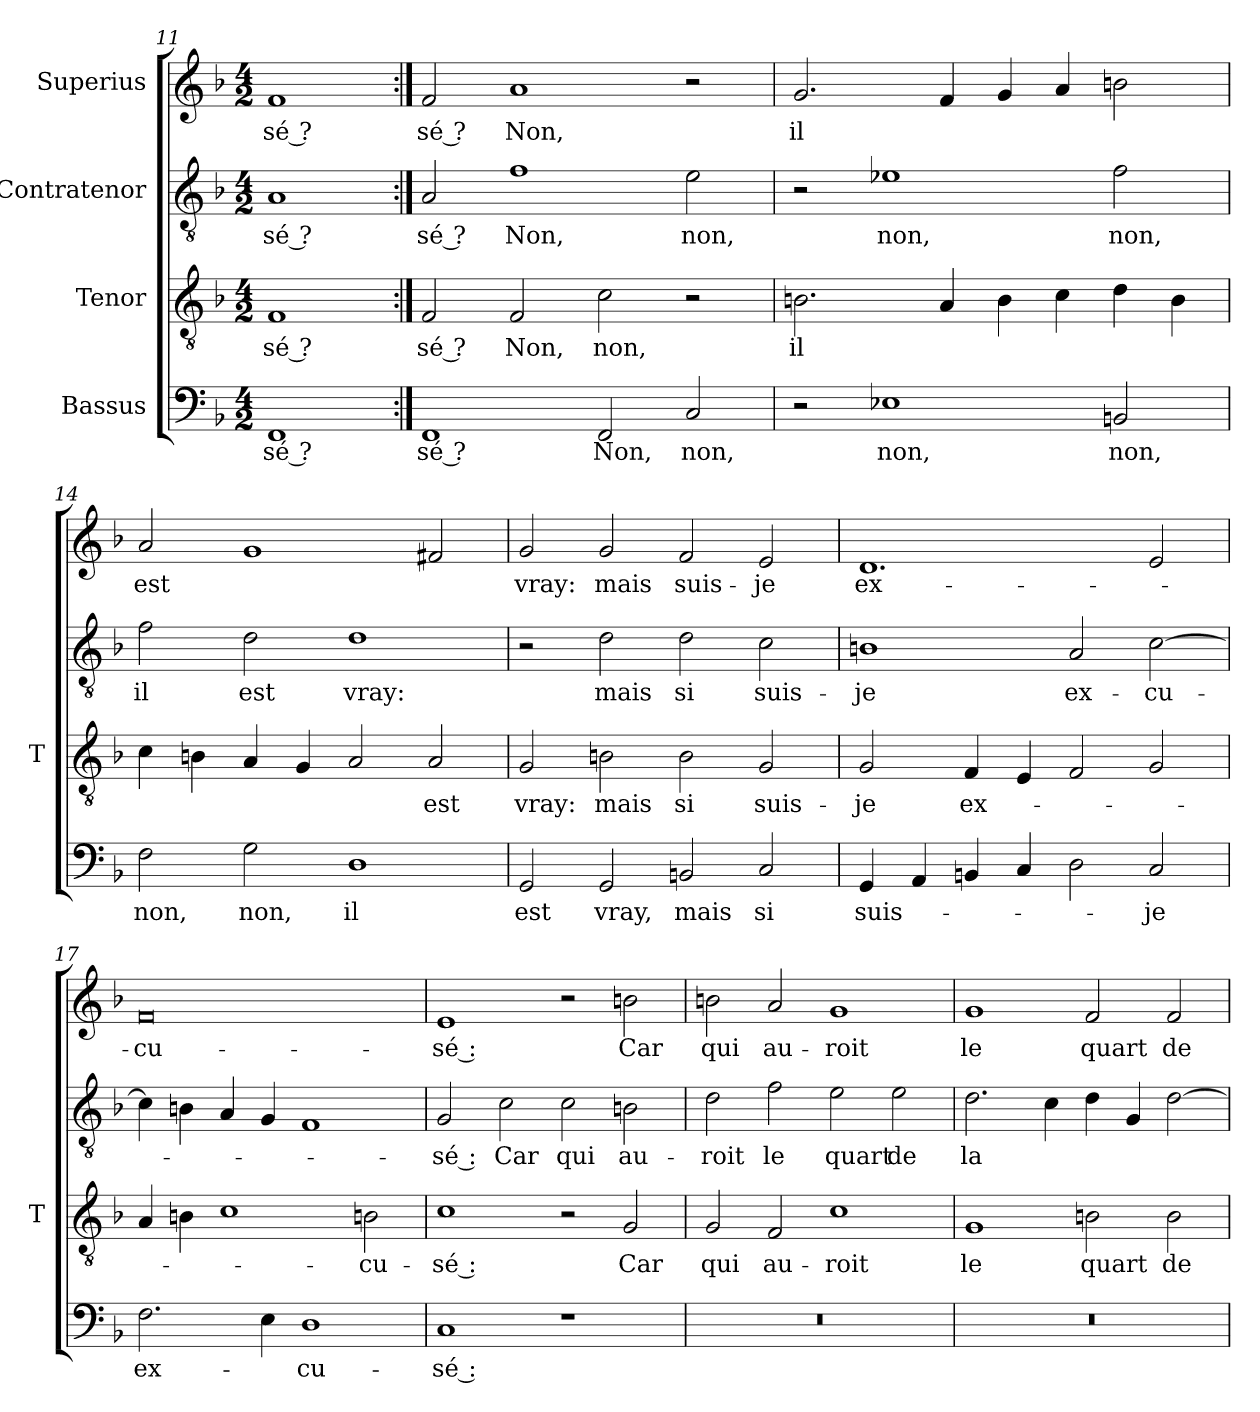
**kern	**text	**kern	**text	**kern	**text	**kern	**text
*part4	*part4	*part3	*part3	*part2	*part2	*part1	*part1
*staff4	*staff4	*staff3	*staff3	*staff2	*staff2	*staff1	*staff1
*I"Bassus	*	*I"Tenor	*	*I"Contratenor	*	*I"Superius	*
*	*	*I'T	*	*	*	*	*
*clefF4	*	*clefGv2	*	*clefGv2	*	*clefG2	*
*k[b-]	*	*k[b-]	*	*k[b-]	*	*k[b-]	*
*M4/2	*	*M4/2	*	*M4/2	*	*M4/2	*
=11	=11	=11	=11	=11	=11	=11	=11
1FF	-sé ?	1F	-sé ?	1A	-sé ?	1f	-sé ?
=12:|!	=12:|!	=12:|!	=12:|!	=12:|!	=12:|!	=12:|!	=12:|!
1FF	-sé ?	2F	-sé ?	2A	-sé ?	2f	-sé ?
.	.	2F	-Non,	1f	-Non,	1a	-Non,
2FF	-Non,	2c	-non,	.	.	.	.
2C	-non,	2r	.	2e	-non,	2r	.
=13	=13	=13	=13	=13	=13	=13	=13
2r	.	2.B	-il	2r	.	2.g	-il
1E-X	-non,	.	.	1e-X	-non,	.	.
.	.	4A	.	.	.	4f	.
.	.	4B	.	.	.	4g	.
.	.	4c	.	.	.	4a	.
2BB	-non,	4d	.	2f	-non,	2b	.
.	.	4B	.	.	.	.	.
=14	=14	=14	=14	=14	=14	=14	=14
2F	-non,	4c	.	2f	-il	2a	-est
.	.	4B	.	.	.	.	.
2G	-non,	4A	.	2d	-est	1g	.
.	.	4G	.	.	.	.	.
1D	-il	2A	.	1d	-vray:	.	.
.	.	2A	-est	.	.	2f#X	.
=15	=15	=15	=15	=15	=15	=15	=15
2GG	-est	2G	-vray:	2r	.	2g	-vray:
2GG	-vray,	2B	-mais	2d	-mais	2g	-mais
2BB	-mais	2B	-si	2d	-si	2f	suis-
2C	-si	2G	suis-	2c	suis-	2e	-je
=16	=16	=16	=16	=16	=16	=16	=16
4GG	suis-	2G	-je	1B	-je	1.d	ex-
4AA	.	.	.	.	.	.	.
4BB	.	4F	ex-	.	.	.	.
4C	.	4E	.	.	.	.	.
2D	.	2F	.	2A	ex-	.	.
2C	-je	2G	.	[2c	cu-	2e	.
=17	=17	=17	=17	=17	=17	=17	=17
2.F	ex-	4A	.	4c]	.	0f	cu-
.	.	4B	.	4B	.	.	.
.	.	1c	.	4A	.	.	.
4E	.	.	.	4G	.	.	.
1D	cu-	.	.	1F	.	.	.
.	.	2Bn	cu-	.	.	.	.
=18	=18	=18	=18	=18	=18	=18	=18
1C	-sé :	1c	-sé :	2G	-sé :	1e	-sé :
.	.	.	.	2c	-Car	.	.
1r	.	2r	.	2c	-qui	2r	.
.	.	2G	-Car	2B	au-	2b	-Car
=19	=19	=19	=19	=19	=19	=19	=19
0r	.	2G	-qui	2d	-roit	2b	-qui
.	.	2F	au-	2f	-le	2a	au-
.	.	1c	-roit	2e	-quart	1g	-roit
.	.	.	.	2e	-de	.	.
=20	=20	=20	=20	=20	=20	=20	=20
0r	.	1G	-le	2.d	-la	1g	-le
.	.	.	.	4c	.	.	.
.	.	2B	-quart	4d	.	2f	-quart
.	.	.	.	4G	.	.	.
.	.	2B	-de	[2d	.	2f	-de
=	=	=	=	=	=	=	=
*-	*-	*-	*-	*-	*-	*-	*-
